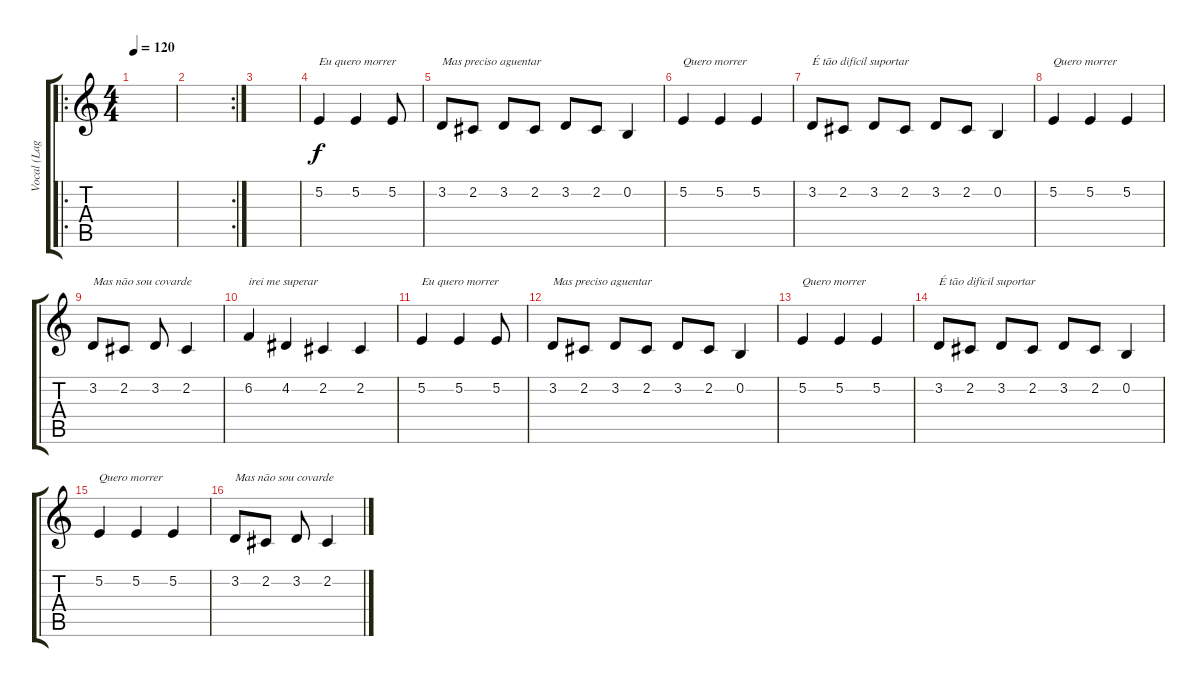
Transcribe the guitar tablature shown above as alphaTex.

\track ("Vocal (Laguna Feioso)" "Vocal (Lag") {instrument synthvoice}
\staff {score tabs}
\tuning (E4 B3 G3 D3 A2 E2) {hide}
\ro
\ts (4 4)
\tempo 120
\clef g2
\ks c
|
\rc 2
|
|
5.2.4{txt "Eu quero morrer"} 5.2.4 5.2.8 |
3.2.8{txt "Mas preciso aguentar"} 2.2.8 3.2.8 2.2.8 3.2.8 2.2.8 0.2.4 |
5.2.4{txt "Quero morrer"} 5.2.4 5.2.4 |
3.2.8{txt "É tão difícil suportar"} 2.2.8 3.2.8 2.2.8 3.2.8 2.2.8 0.2.4 |
5.2.4{txt "Quero morrer"} 5.2.4 5.2.4 |
3.2.8{txt "Mas não sou covarde"} 2.2.8 3.2.8 2.2.4 |
6.2.4{txt "irei me superar"} 4.2.4 2.2.4 2.2.4 |
5.2.4{txt "Eu quero morrer"} 5.2.4 5.2.8 |
3.2.8{txt "Mas preciso aguentar"} 2.2.8 3.2.8 2.2.8 3.2.8 2.2.8 0.2.4 |
5.2.4{txt "Quero morrer"} 5.2.4 5.2.4 |
3.2.8{txt "É tão difícil suportar"} 2.2.8 3.2.8 2.2.8 3.2.8 2.2.8 0.2.4 |
5.2.4{txt "Quero morrer"} 5.2.4 5.2.4 |
3.2.8{txt "Mas não sou covarde"} 2.2.8 3.2.8 2.2.4
